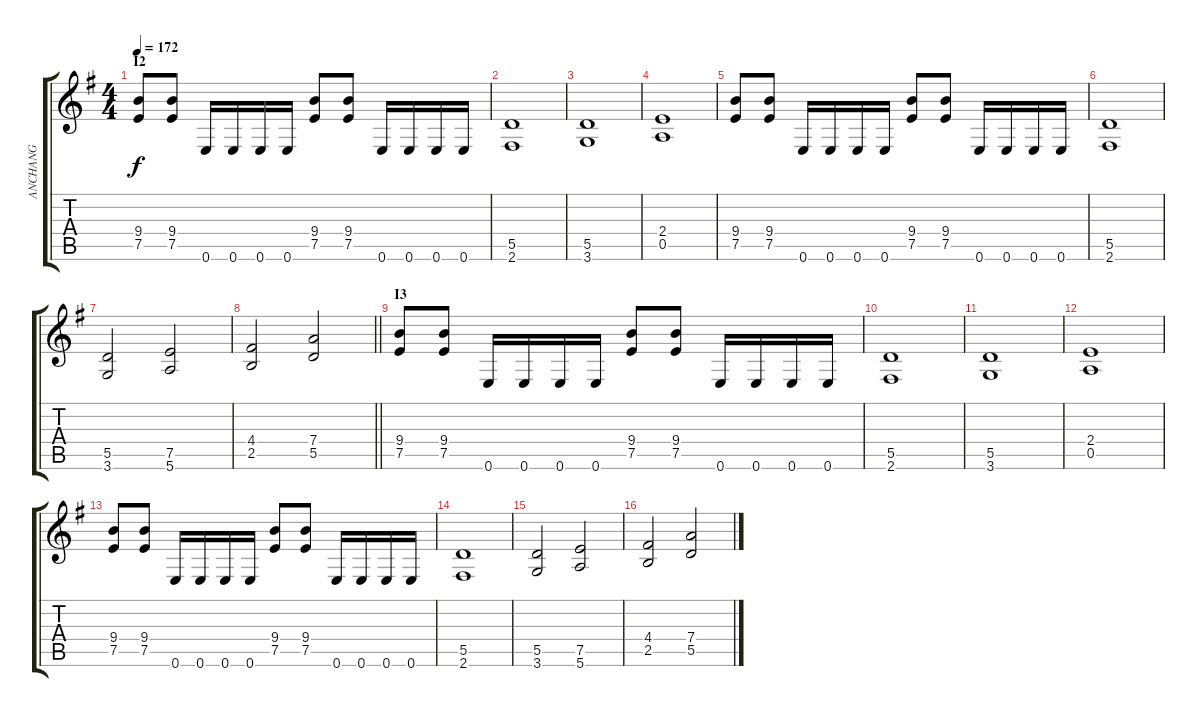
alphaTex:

\track ("ANCHANG" "ANCHANG") {instrument distortionguitar}
\staff {score tabs}
\tuning (E4 B3 G3 D3 A2 E2) {hide}
\ts (4 4)
\section ("" "I2")
\tempo 172
\clef g2
\ks g
(9.4 7.5).8{dy f} (9.4 7.5).8 0.6.16 0.6.16 0.6.16 0.6.16 (9.4 7.5).8 (9.4 7.5).8 0.6.16 0.6.16 0.6.16 0.6.16 |
(5.5 2.6).1 |
(5.5 3.6).1 |
(2.4 0.5).1 |
(9.4 7.5).8 (9.4 7.5).8 0.6.16 0.6.16 0.6.16 0.6.16 (9.4 7.5).8 (9.4 7.5).8 0.6.16 0.6.16 0.6.16 0.6.16 |
(5.5 2.6).1 |
(5.5 3.6).2 (7.5 5.6).2 |
\barLineRight lightlight
(4.4 2.5).2 (7.4 5.5).2 |
\section ("" "I3")
(9.4 7.5).8 (9.4 7.5).8 0.6.16 0.6.16 0.6.16 0.6.16 (9.4 7.5).8 (9.4 7.5).8 0.6.16 0.6.16 0.6.16 0.6.16 |
(5.5 2.6).1 |
(5.5 3.6).1 |
(2.4 0.5).1 |
(9.4 7.5).8 (9.4 7.5).8 0.6.16 0.6.16 0.6.16 0.6.16 (9.4 7.5).8 (9.4 7.5).8 0.6.16 0.6.16 0.6.16 0.6.16 |
(5.5 2.6).1 |
(5.5 3.6).2 (7.5 5.6).2 |
(4.4 2.5).2 (7.4 5.5).2
